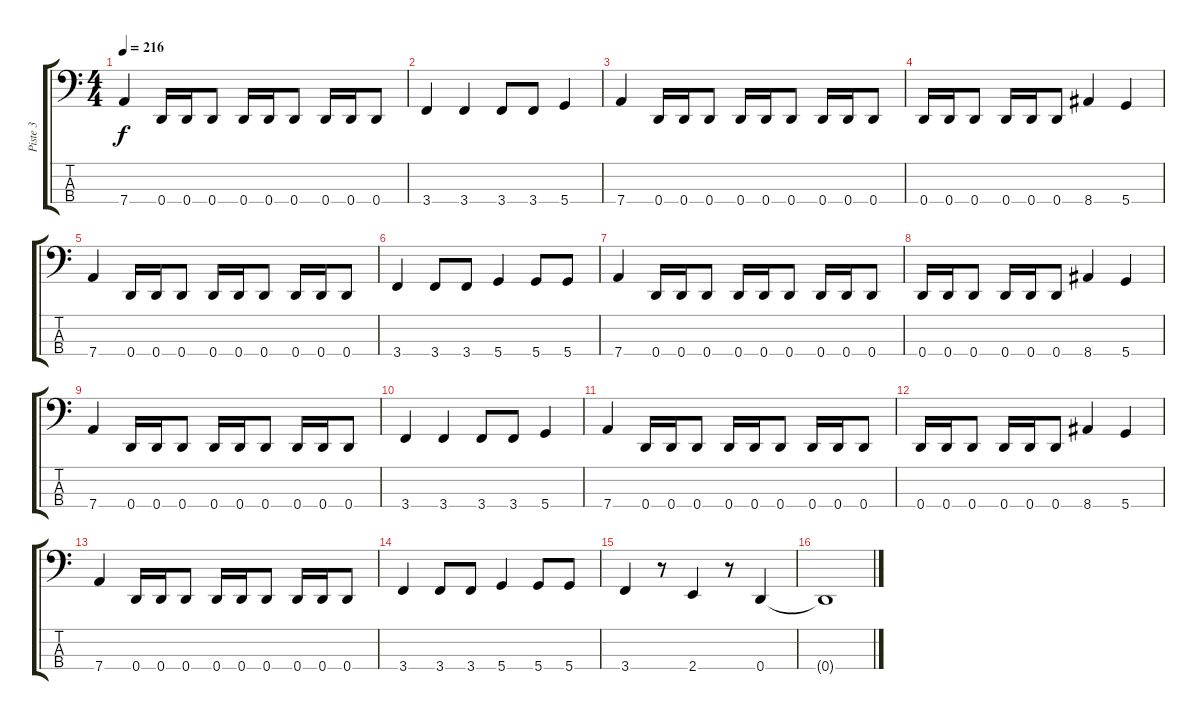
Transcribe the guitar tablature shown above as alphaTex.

\track ("Piste 3" "Piste 3") {instrument electricbassfinger}
\staff {score tabs}
\tuning (F2 C2 G1 D1) {hide}
\ts (4 4)
\tempo 216
\clef f4
\ks c
7.4.4{dy f} 0.4.16 0.4.16 0.4.8 0.4.16 0.4.16 0.4.8 0.4.16 0.4.16 0.4.8 |
3.4.4 3.4.4 3.4.8 3.4.8 5.4.4 |
7.4.4 0.4.16 0.4.16 0.4.8 0.4.16 0.4.16 0.4.8 0.4.16 0.4.16 0.4.8 |
0.4.16 0.4.16 0.4.8 0.4.16 0.4.16 0.4.8 8.4.4 5.4.4 |
7.4.4 0.4.16 0.4.16 0.4.8 0.4.16 0.4.16 0.4.8 0.4.16 0.4.16 0.4.8 |
3.4.4 3.4.8 3.4.8 5.4.4 5.4.8 5.4.8 |
7.4.4 0.4.16 0.4.16 0.4.8 0.4.16 0.4.16 0.4.8 0.4.16 0.4.16 0.4.8 |
0.4.16 0.4.16 0.4.8 0.4.16 0.4.16 0.4.8 8.4.4 5.4.4 |
7.4.4 0.4.16 0.4.16 0.4.8 0.4.16 0.4.16 0.4.8 0.4.16 0.4.16 0.4.8 |
3.4.4 3.4.4 3.4.8 3.4.8 5.4.4 |
7.4.4 0.4.16 0.4.16 0.4.8 0.4.16 0.4.16 0.4.8 0.4.16 0.4.16 0.4.8 |
0.4.16 0.4.16 0.4.8 0.4.16 0.4.16 0.4.8 8.4.4 5.4.4 |
7.4.4 0.4.16 0.4.16 0.4.8 0.4.16 0.4.16 0.4.8 0.4.16 0.4.16 0.4.8 |
3.4.4 3.4.8 3.4.8 5.4.4 5.4.8 5.4.8 |
3.4.4 r.8 2.4.4 r.8 0.4.4 |
0.4{t}.1
